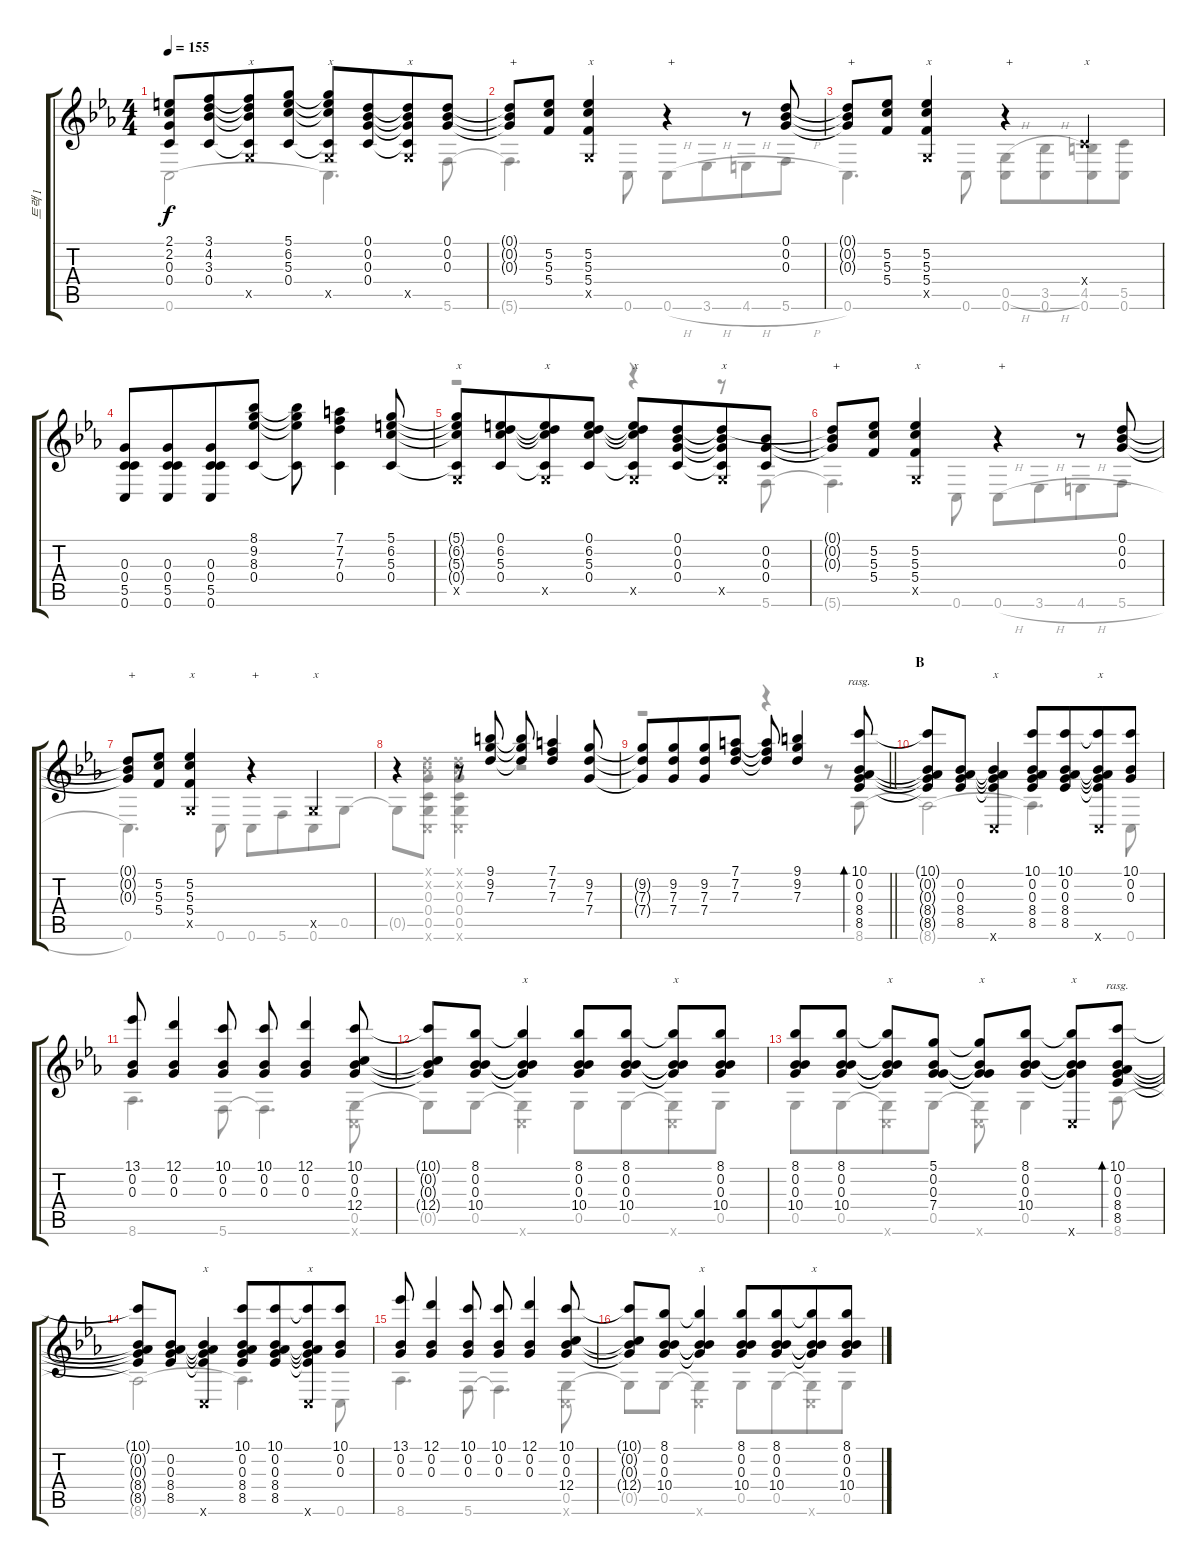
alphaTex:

\track ("트랙 1" "트랙 1") {instrument acousticguitarsteel}
\staff {score tabs}
\tuning (D4 Bb3 G3 C3 G2 C2) {hide}
\voice
\ts (4 4)
\tempo 155
\clef g2
\ks eb
(2.1{t} 2.2{t} 0.3{t} 0.4{t}).8{dy f} (3.1 4.2 3.3 0.4).8{beam merge} (3.1{t} 4.2{t} 3.3{t} 0.4{t} 0.5{x}).8{txt "x"} (5.1 6.2 5.3 0.4).8 (5.1{t} 6.2{t} 5.3{t} 0.4{t} 0.5{x}).8{txt "x" beam merge} (0.1 0.2 0.3 0.4).8{beam merge} (0.1{t} 0.2{t} 0.3{t} 0.4{t} 0.5{x}).8{txt "x"} (0.1 0.2 0.3).8 |
(0.1{t} 0.2{t} 0.3{t}).8{txt "+"} (5.2 5.3 5.4).8 (5.2 5.3 5.4 0.5{x}).4{txt "x"} r.4{txt "+"} r.8 (0.1 0.2 0.3).8 |
(0.1{t} 0.2{t} 0.3{t}).8{txt "+"} (5.2 5.3 5.4).8 (5.2 5.3 5.4 0.5{x}).4{txt "x"} r.4{txt "+"} 0.4{x}.4{txt "x"} |
(0.3 0.4 5.5 0.6).8 (0.3 0.4 5.5 0.6).8{beam merge} (0.3 0.4 5.5 0.6).8 (8.1 9.2 8.3 0.4).8 (8.1{t} 9.2{t} 8.3{t} 0.4{t}).8 (7.1 7.2 7.3 0.4).4 (5.1 6.2 5.3 0.4).8 |
(5.1{t} 6.2{t} 5.3{t} 0.4{t} 0.5{x}).8{txt "x"} (0.1 6.2 5.3 0.4).8{beam merge} (0.1{t} 6.2{t} 5.3{t} 0.4{t} 0.5{x}).8{txt "x"} (0.1 6.2 5.3 0.4).8 (0.1{t} 6.2{t} 5.3{t} 0.4{t} 0.5{x}).8{txt "x"} (0.1 0.2 0.3 0.4).8{beam merge} (0.1{t} 0.2{t} 0.3{t} 0.4{t} 0.5{x}).8{txt "x"} (0.2 0.3 0.4).8 |
(0.1{t} 0.2{t} 0.3{t}).8{txt "+"} (5.2 5.3 5.4).8 (5.2 5.3 5.4 0.5{x}).4{txt "x"} r.4{txt "+"} r.8 (0.1 0.2 0.3).8 |
(0.1{t} 0.2{t} 0.3{t}).8{txt "+"} (5.2 5.3 5.4).8 (5.2 5.3 5.4 0.5{x}).4{txt "x"} r.4{txt "+"} 0.5{x}.4{txt "x"} |
r.4 r.8 (9.1 9.2 7.3).8 (9.1{t} 9.2{t} 7.3{t}).8 (7.1 7.2 7.3).4 (9.2 7.3 7.4).8 |
\barLineRight lightlight
(9.2{t} 7.3{t} 7.4{t}).8 (9.2 7.3 7.4).8{beam merge} (9.2 7.3 7.4).8 (7.1 7.2 7.3).8 (7.1{t} 7.2{t} 7.3{t}).8 (9.1 9.2 7.3).4 (10.1 0.2 0.3 8.4 8.5).8{bd 120 rasg ii} |
\section ("" "B")
(10.1{t} 0.2{t} 0.3{t} 8.4{t} 8.5{t}).8 (0.2 0.3 8.4 8.5).8 (0.2{t} 0.3{t} 8.4{t} 8.5{t} 0.6{x}).4{txt "x"} (10.1 0.2 0.3 8.4 8.5).8 (10.1 0.2 0.3 8.4 8.5).8{beam merge} (10.1{t} 0.2{t} 0.3{t} 8.4{t} 8.5{t} 0.6{x}).8{txt "x"} (10.1 0.2 0.3).8 |
(13.1 0.2 0.3).8 (12.1 0.2 0.3).4 (10.1 0.2 0.3).8 (10.1 0.2 0.3).8 (12.1 0.2 0.3).4 (10.1 0.2 0.3 12.4).8 |
(10.1{t} 0.2{t} 0.3{t} 12.4{t}).8 (8.1 0.2 0.3 10.4).8 (8.1{t} 0.2{t} 0.3{t} 10.4{t}).4{txt "x"} (8.1 0.2 0.3 10.4).8 (8.1 0.2 0.3 10.4).8 (8.1{t} 0.2{t} 0.3{t} 10.4{t}).8{txt "x"} (8.1 0.2 0.3 10.4).8 |
(8.1 0.2 0.3 10.4).8 (8.1 0.2 0.3 10.4).8 (8.1{t} 0.2{t} 0.3{t} 10.4{t}).8{txt "x"} (5.1 0.2 0.3 7.4).8 (5.1{t} 0.2{t} 0.3{t} 7.4{t}).8{txt "x"} (8.1 0.2 0.3 10.4).8 (8.1{t} 0.2{t} 0.3{t} 10.4{t} 0.6{x}).8{txt "x"} (10.1 0.2 0.3 8.4 8.5).8{bd 240 rasg ii} |
(10.1{t} 0.2{t} 0.3{t} 8.4{t} 8.5{t}).8 (0.2 0.3 8.4 8.5).8 (0.2{t} 0.3{t} 8.4{t} 8.5{t} 0.6{x}).4{txt "x"} (10.1 0.2 0.3 8.4 8.5).8 (10.1 0.2 0.3 8.4 8.5).8{beam merge} (10.1{t} 0.2{t} 0.3{t} 8.4{t} 8.5{t} 0.6{x}).8{txt "x"} (10.1 0.2 0.3).8 |
(13.1 0.2 0.3).8 (12.1 0.2 0.3).4 (10.1 0.2 0.3).8 (10.1 0.2 0.3).8 (12.1 0.2 0.3).4 (10.1 0.2 0.3 12.4).8 |
(10.1{t} 0.2{t} 0.3{t} 12.4{t}).8 (8.1 0.2 0.3 10.4).8 (8.1{t} 0.2{t} 0.3{t} 10.4{t}).4{txt "x"} (8.1 0.2 0.3 10.4).8 (8.1 0.2 0.3 10.4).8{beam merge} (8.1{t} 0.2{t} 0.3{t} 10.4{t}).8{txt "x"} (8.1 0.2 0.3 10.4).8
\voice
\clef g2
\ottava regular
\simile none
\ks eb
0.6{t}.2{dy f} 0.6{t}.4{d} 5.6.8 |
5.6{t}.4{d} 0.6.8 0.6{h}.8 3.6{h}.8{beam merge} 4.6{h}.8 5.6{h}.8 |
0.6.4{d} 0.6.8 (0.5{h} 0.6).8 (3.5{h} 0.6).8{beam merge} (4.5 0.6).8 (5.5 0.6).8 |
|
r.2 r.4 r.8 5.6.8 |
5.6{t}.4{d} 0.6.8 0.6{h}.8 3.6{h}.8{beam merge} 4.6{h}.8 5.6{h}.8 |
0.6.4{d} 0.6.8 0.6.8 5.6.8{beam merge} 0.6.8 0.5.8 |
0.5{t}.8 (0.1{x} 0.2{x} 0.3 0.4 0.5 0.6{x}).8 (0.1{x} 0.2{x} 0.3 0.4 0.5 0.6{x}).4 r.2 |
\barLineRight lightlight
r.2 r.4 r.8 8.6.8 |
8.6{t}.2 8.6{t}.4{d} 0.6.8 |
8.6.4{d} 5.6.8 5.6{t}.4{d} (0.5 0.6{x}).8 |
0.5{t}.8 0.5.8 (0.5{t} 0.6{x}).4 0.5.8 0.5.8{beam merge} (0.5{t} 0.6{x}).8 0.5.8 |
0.5.8 0.5.8{beam merge} (0.5{t} 0.6{x}).8 0.5.8 (0.5{t} 0.6{x}).8 0.5.4 8.6.8 |
8.6{t}.2 8.6{t}.4{d} 0.6.8 |
8.6.4{d} 5.6.8 5.6{t}.4{d} (0.5 0.6{x}).8 |
0.5{t}.8 0.5.8 (0.5{t} 0.6{x}).4 0.5.8 0.5.8{beam merge} (0.5{t} 0.6{x}).8 0.5.8
